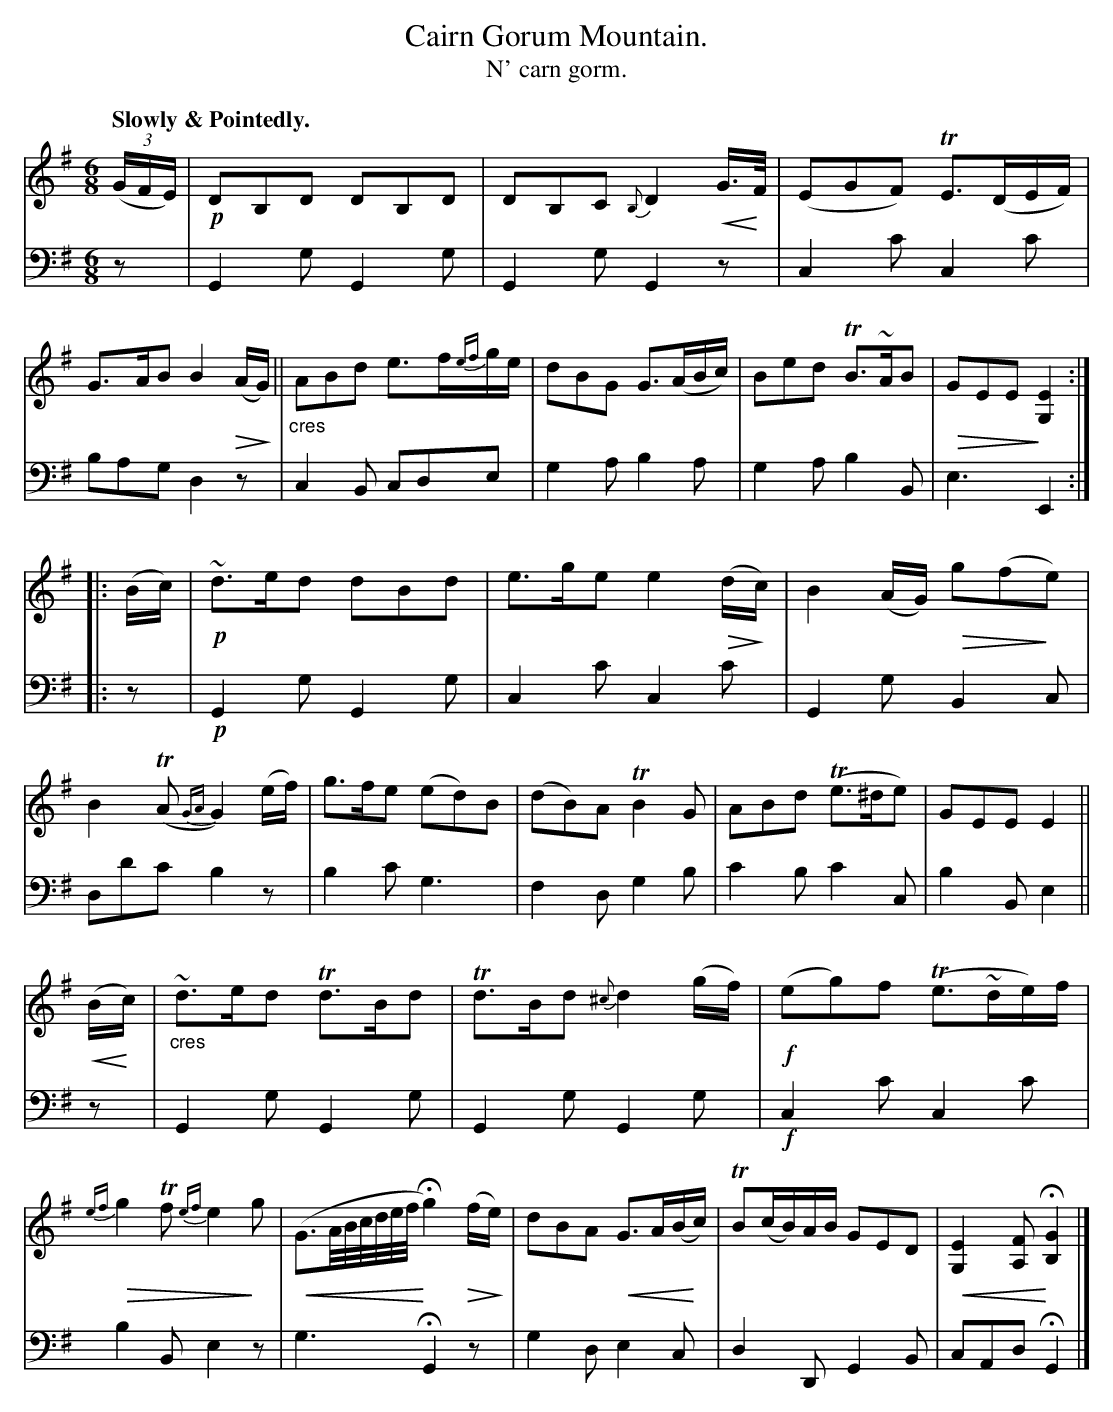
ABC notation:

X:1
T: Cairn Gorum Mountain.
T: N' carn gorm.
U: p=!crescendo(!
U: P=!crescendo)!
U: Q=!diminuendo(!
U: q=!diminuendo)!
M: 6/8
L: 1/16
Q: "Slowly & Pointedly."
K: Em	% and G
V: 1 staves=2
(3(GFE) |!p!\
D2B,2D2 D2B,2D2 | D2B,2C2 {B,}D4pG>PF | (E2G2F2) TE3(DEF) | G3AB2 B4(QAqG) ||\
"_cres"A2B2d2 e3f{ef}ge | d2B2G2 G3(ABc) | B2e2d2 TB3~AB2 | QG2E2E2 q[E4G,4] ::
(Bc)|!p!\
~d3ed2 d2B2d2 | e3ge2 e4(Qdqc) | B4(AG) Qg2(f2qe2) | B4(TA2 {GA}G4)(ef) |\
g3fe2 (e2d2)B2 | (d2B2)A2 TB4G2 | A2B2d2 (Te3^de2) | G2E2E2 E4 ||
(pBPc) |\
"_cres"~d3ed2 Td3Bd2 | Td3Bd2 {^c}d4(gf) |!f!(e2g2)f2 (Te3~de)f |\
{ef}Qg4Tf2 {ef}e4qg2 | (pG3A/B/c/d/e/f/ HPg4) (Qfqe) |\
d2B2A2 pG3A(BPc) | TB2(cB)AB G2E2D2 | p[E4G,4][F2A,2] PH[G4B,4] |]
V: 2 clef=bass middle=d
z2 |
G4g2 G4g2 | G4g2 G4z2 | c4c'2 c4c'2 | b2a2g2 d4z2 | c4B2 c2d2e2 | g4a2 b4a2 |
g4a2 b4B2 | e6 E4 :: z2 |!p! G4g2 G4g2 | c4c'2 c4c'2 | G4g2 B4c2 | d2d'2c'2 b4z2 |
b4c'2 g6 | f4d2 g4b2 | c'4b2 c'4c2 | b4B2 e4 || z2 | G4g2 G4g2 | G4g2 G4g2 |!f!c4c'2 c4c'2 |
b4B2 e4z2 | g6 HG4z2 | g4d2 e4c2 | d4D2 G4B2 | c2A2d2 HG4 |]
